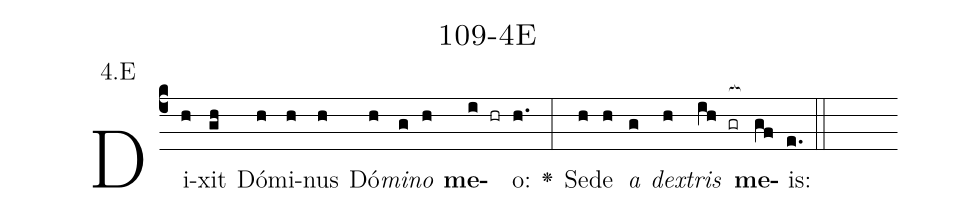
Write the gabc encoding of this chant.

name: 109-4E;
annotation: 4.E;
%%
(c4)Di(h)xit(gh) Dó(h)mi(h)nus(h) Dó(h)<i>mi</i>(g)<i>no</i>(h) <b>me</b>(i hr)o:(h.) <v>\greheightstar</v>(:) Se(h)de(h) <i>a</i>(g) <i>dex</i>(h)<i>tris</i>(ih gr[ocb:1{]) <b>me</b>(gf[ocb:0}])is:(e.) (::)


%E(h) u(g) o(h) u(ih) a(gf) e.(e.) (::)
